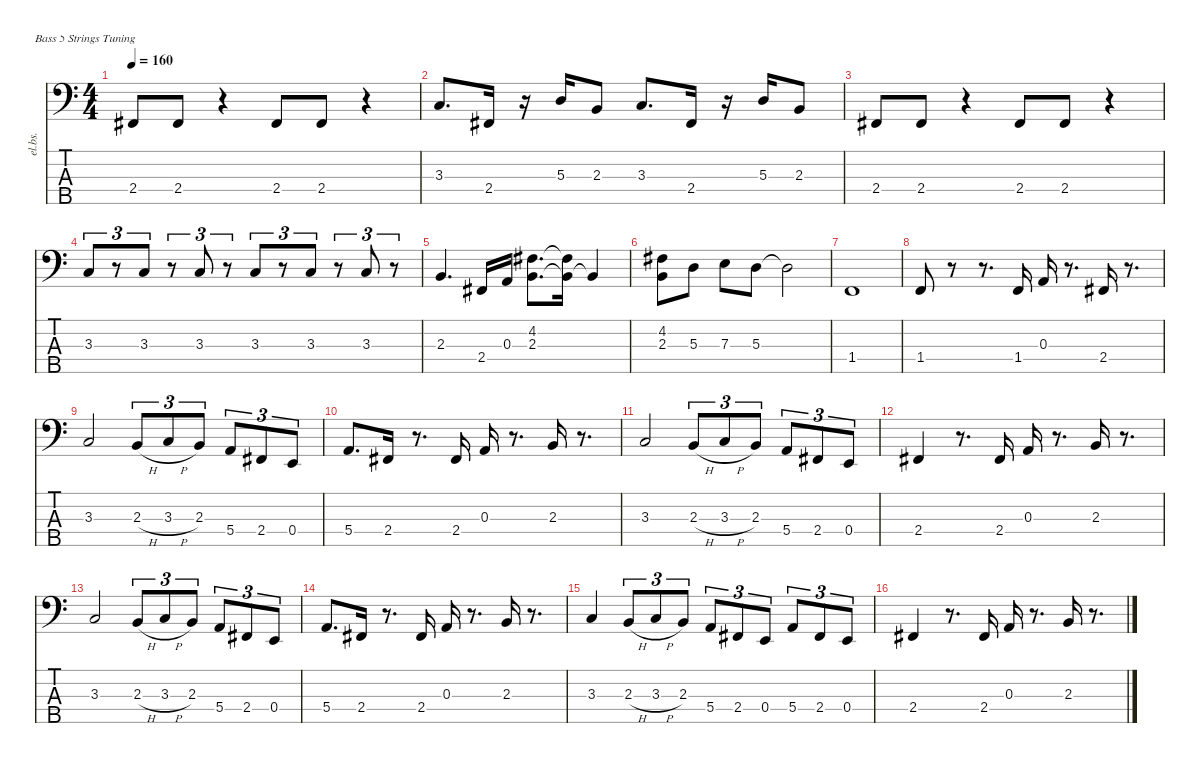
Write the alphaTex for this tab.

\defaultSystemsLayout 4
\hideDynamics
\bracketExtendMode nobrackets
\otherSystemsTrackNameOrientation horizontal
\track ("Dave Ellefson" "el.bs.") {instrument electricbasspick}
\staff {score tabs}
\tuning (G2 D2 A1 E1 B0)
\ts (4 4)
\tempo 160
\clef f4
\ks c
2.4{acc #}.8{dy f beam Up} 2.4{acc #}.8{beam Up} r.4{beam Up} 2.4{acc #}.8{beam Up} 2.4{acc #}.8{beam Up} r.4{beam Up} |
3.3.8{d beam Up} 2.4{acc #}.16{beam Up} r.16{beam Up} 5.3.16{beam Up} 2.3.8{beam Up} 3.3.8{d beam Up} 2.4{acc #}.16{beam Up} r.16{beam Up} 5.3.16{beam Up} 2.3.8{beam Up} |
2.4{acc #}.8{beam Up} 2.4{acc #}.8{beam Up} r.4{beam Up} 2.4{acc #}.8{beam Up} 2.4{acc #}.8{beam Up} r.4{beam Up} |
3.3.8{tu (3 2) beam Up} r.8{tu (3 2) beam Up} 3.3.8{tu (3 2) beam Up} r.8{tu (3 2) beam Up} 3.3.8{tu (3 2) beam Up} r.8{tu (3 2) beam Up} 3.3.8{tu (3 2) beam Up} r.8{tu (3 2) beam Up} 3.3.8{tu (3 2) beam Up} r.8{tu (3 2) beam Up} 3.3.8{tu (3 2) beam Up} r.8{tu (3 2) beam Up} |
2.3.4{d beam Up} 2.4{acc #}.16{beam Up} 0.3.16{beam Up} (4.2{acc #} 2.3).8{d beam Down} (4.2{t acc #} 2.3{t}).16{beam Down} 2.3{t}.4{beam Up} |
(4.2{acc #} 2.3).8{beam Down} 5.3.8{beam Down} 7.3.8{beam Down} 5.3.8{beam Down} 5.3{t}.2{beam Down} |
1.4.1{beam Up} |
1.4.8{beam Up} r.8{beam Up} r.8{d beam Up} 1.4.16{beam Up} 0.3.16{beam Up} r.8{d beam Up} 2.4{acc #}.16{beam Up} r.8{d beam Up} |
3.3.2{beam Up} 2.3{h}.8{tu (3 2) beam Up} 3.3{h}.8{tu (3 2) beam Up} 2.3.8{tu (3 2) beam Up} 5.4.8{tu (3 2) beam Up} 2.4{acc #}.8{tu (3 2) beam Up} 0.4.8{tu (3 2) beam Up} |
5.4.8{d beam Up} 2.4{acc #}.16{beam Up} r.8{d beam Up} 2.4{acc #}.16{beam Up} 0.3.16{beam Up} r.8{d beam Up} 2.3.16{beam Up} r.8{d beam Up} |
3.3.2{beam Up} 2.3{h}.8{tu (3 2) beam Up} 3.3{h}.8{tu (3 2) beam Up} 2.3.8{tu (3 2) beam Up} 5.4.8{tu (3 2) beam Up} 2.4{acc #}.8{tu (3 2) beam Up} 0.4.8{tu (3 2) beam Up} |
2.4{acc #}.4{beam Up} r.8{d beam Up} 2.4{acc #}.16{beam Up} 0.3.16{beam Up} r.8{d beam Up} 2.3.16{beam Up} r.8{d beam Up} |
3.3.2{beam Up} 2.3{h}.8{tu (3 2) beam Up} 3.3{h}.8{tu (3 2) beam Up} 2.3.8{tu (3 2) beam Up} 5.4.8{tu (3 2) beam Up} 2.4{acc #}.8{tu (3 2) beam Up} 0.4.8{tu (3 2) beam Up} |
5.4.8{d beam Up} 2.4{acc #}.16{beam Up} r.8{d beam Up} 2.4{acc #}.16{beam Up} 0.3.16{beam Up} r.8{d beam Up} 2.3.16{beam Up} r.8{d beam Up} |
3.3.4{beam Up} 2.3{h}.8{tu (3 2) beam Up} 3.3{h}.8{tu (3 2) beam Up} 2.3.8{tu (3 2) beam Up} 5.4.8{tu (3 2) beam Up} 2.4{acc #}.8{tu (3 2) beam Up} 0.4.8{tu (3 2) beam Up} 5.4.8{tu (3 2) beam Up} 2.4{acc #}.8{tu (3 2) beam Up} 0.4.8{tu (3 2) beam Up} |
2.4{acc #}.4{beam Up} r.8{d beam Up} 2.4{acc #}.16{beam Up} 0.3.16{beam Up} r.8{d beam Up} 2.3.16{beam Up} r.8{d beam Up}
